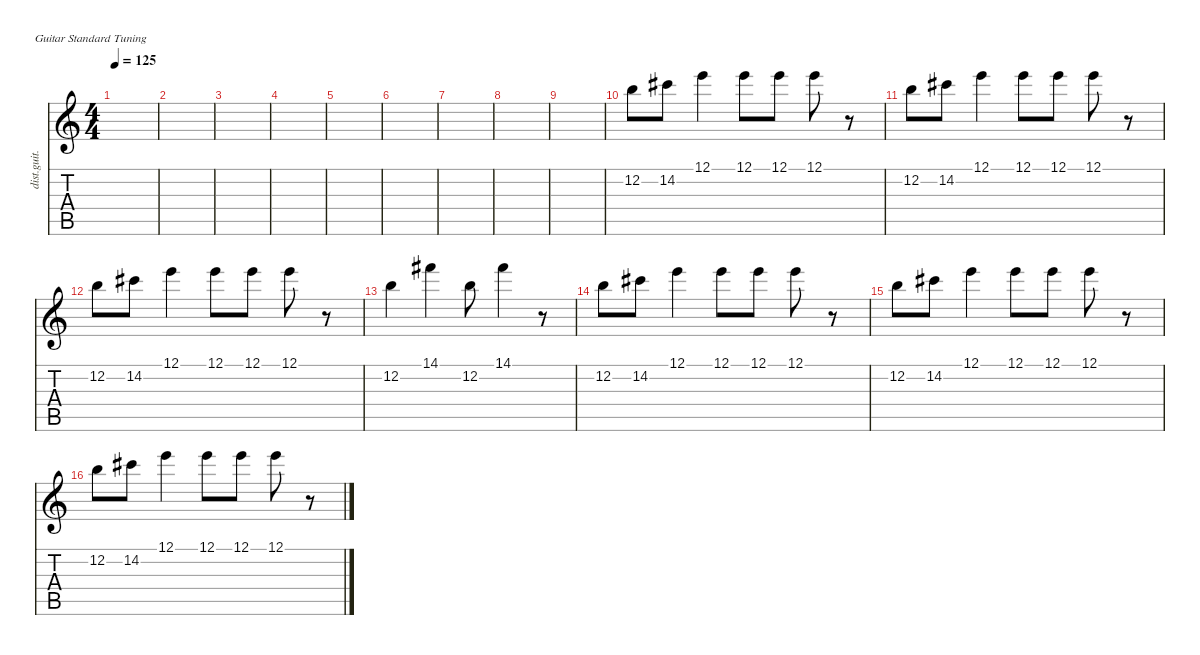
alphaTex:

\defaultSystemsLayout 4
\hideDynamics
\bracketExtendMode nobrackets
\otherSystemsTrackNameOrientation horizontal
\track ("主音" "dist.guit.") {instrument distortionguitar}
\staff {score tabs}
\tuning (E4 B3 G3 D3 A2 E2)
\ts (4 4)
\tempo 125
\clef g2
\ks c
|
|
|
|
|
|
|
|
|
12.2.8 14.2.8 12.1.4 12.1.8 12.1.8 12.1.8 r.8 |
12.2.8 14.2.8 12.1.4 12.1.8 12.1.8 12.1.8 r.8 |
12.2.8 14.2.8 12.1.4 12.1.8 12.1.8 12.1.8 r.8 |
12.2.4 14.1.4 12.2.8 14.1.4 r.8 |
12.2.8 14.2.8 12.1.4 12.1.8 12.1.8 12.1.8 r.8 |
12.2.8 14.2.8 12.1.4 12.1.8 12.1.8 12.1.8 r.8 |
12.2.8 14.2.8 12.1.4 12.1.8 12.1.8 12.1.8 r.8
